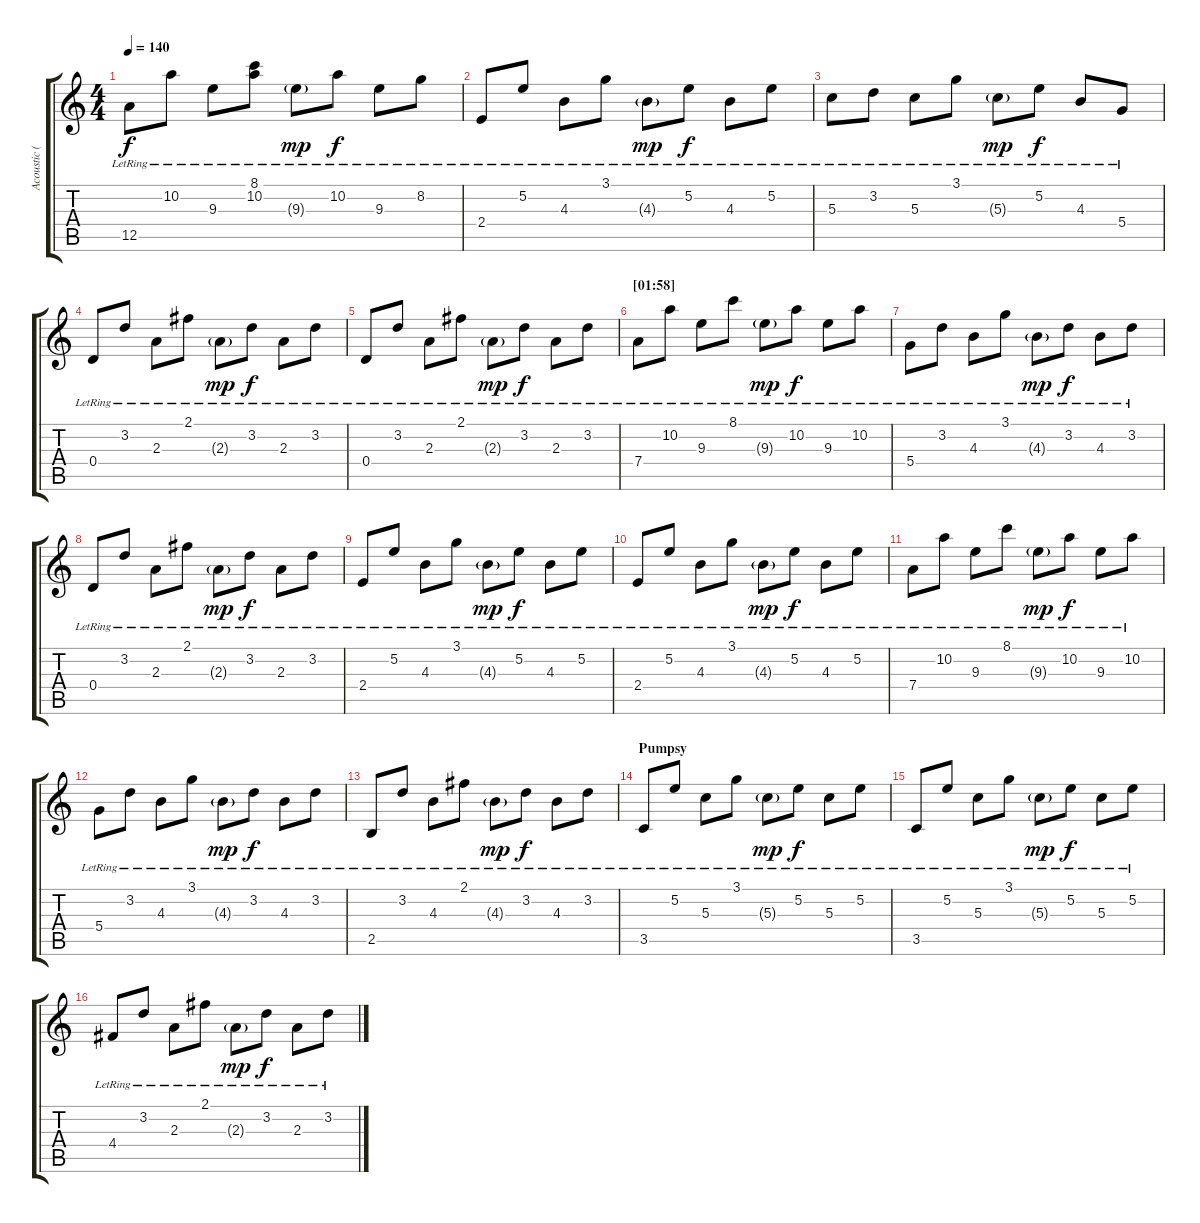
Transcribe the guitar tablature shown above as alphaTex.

\track ("Acoustic (Fingering)" "Acoustic (") {instrument acousticguitarsteel}
\staff {score tabs}
\tuning (E4 B3 G3 D3 A2 E2) {hide}
\ts (4 4)
\tempo 140
\clef g2
\ks c
12.5{lr}.8{dy f} 10.2{lr}.8 9.3{lr}.8 (8.1{lr} 10.2{lr}).8 9.3{g lr}.8{dy mp} 10.2{lr}.8{dy f} 9.3{lr}.8 8.2{lr}.8 |
\section ("" "")
2.4{lr}.8 5.2{lr}.8 4.3{lr}.8 3.1{lr}.8 4.3{g lr}.8{dy mp} 5.2{lr}.8{dy f} 4.3{lr}.8 5.2{lr}.8 |
5.3{lr}.8 3.2{lr}.8 5.3{lr}.8 3.1{lr}.8 5.3{g lr}.8{dy mp} 5.2{lr}.8{dy f} 4.3{lr}.8 5.4{lr}.8 |
0.4{lr}.8 3.2{lr}.8 2.3{lr}.8 2.1{lr}.8 2.3{g lr}.8{dy mp} 3.2{lr}.8{dy f} 2.3{lr}.8 3.2{lr}.8 |
0.4{lr}.8 3.2{lr}.8 2.3{lr}.8 2.1{lr}.8 2.3{g lr}.8{dy mp} 3.2{lr}.8{dy f} 2.3{lr}.8 3.2{lr}.8 |
\section ("" "[01:58]")
7.4{lr}.8 10.2{lr}.8 9.3{lr}.8 8.1{lr}.8 9.3{g lr}.8{dy mp} 10.2{lr}.8{dy f} 9.3{lr}.8 10.2{lr}.8 |
5.4{lr}.8 3.2{lr}.8 4.3{lr}.8 3.1{lr}.8 4.3{g lr}.8{dy mp} 3.2{lr}.8{dy f} 4.3{lr}.8 3.2{lr}.8 |
0.4{lr}.8 3.2{lr}.8 2.3{lr}.8 2.1{lr}.8 2.3{g lr}.8{dy mp} 3.2{lr}.8{dy f} 2.3{lr}.8 3.2{lr}.8 |
2.4{lr}.8 5.2{lr}.8 4.3{lr}.8 3.1{lr}.8 4.3{g lr}.8{dy mp} 5.2{lr}.8{dy f} 4.3{lr}.8 5.2{lr}.8 |
2.4{lr}.8 5.2{lr}.8 4.3{lr}.8 3.1{lr}.8 4.3{g lr}.8{dy mp} 5.2{lr}.8{dy f} 4.3{lr}.8 5.2{lr}.8 |
\section ("" "")
7.4{lr}.8 10.2{lr}.8 9.3{lr}.8 8.1{lr}.8 9.3{g lr}.8{dy mp} 10.2{lr}.8{dy f} 9.3{lr}.8 10.2{lr}.8 |
5.4{lr}.8 3.2{lr}.8 4.3{lr}.8 3.1{lr}.8 4.3{g lr}.8{dy mp} 3.2{lr}.8{dy f} 4.3{lr}.8 3.2{lr}.8 |
2.5{lr}.8 3.2{lr}.8 4.3{lr}.8 2.1{lr}.8 4.3{g lr}.8{dy mp} 3.2{lr}.8{dy f} 4.3{lr}.8 3.2{lr}.8 |
\section ("" "Pumpsy")
3.5{lr}.8 5.2{lr}.8 5.3{lr}.8 3.1{lr}.8 5.3{g lr}.8{dy mp} 5.2{lr}.8{dy f} 5.3{lr}.8 5.2{lr}.8 |
3.5{lr}.8 5.2{lr}.8 5.3{lr}.8 3.1{lr}.8 5.3{g lr}.8{dy mp} 5.2{lr}.8{dy f} 5.3{lr}.8 5.2{lr}.8 |
4.4{lr}.8 3.2{lr}.8 2.3{lr}.8 2.1{lr}.8 2.3{g lr}.8{dy mp} 3.2{lr}.8{dy f} 2.3{lr}.8 3.2{lr}.8
